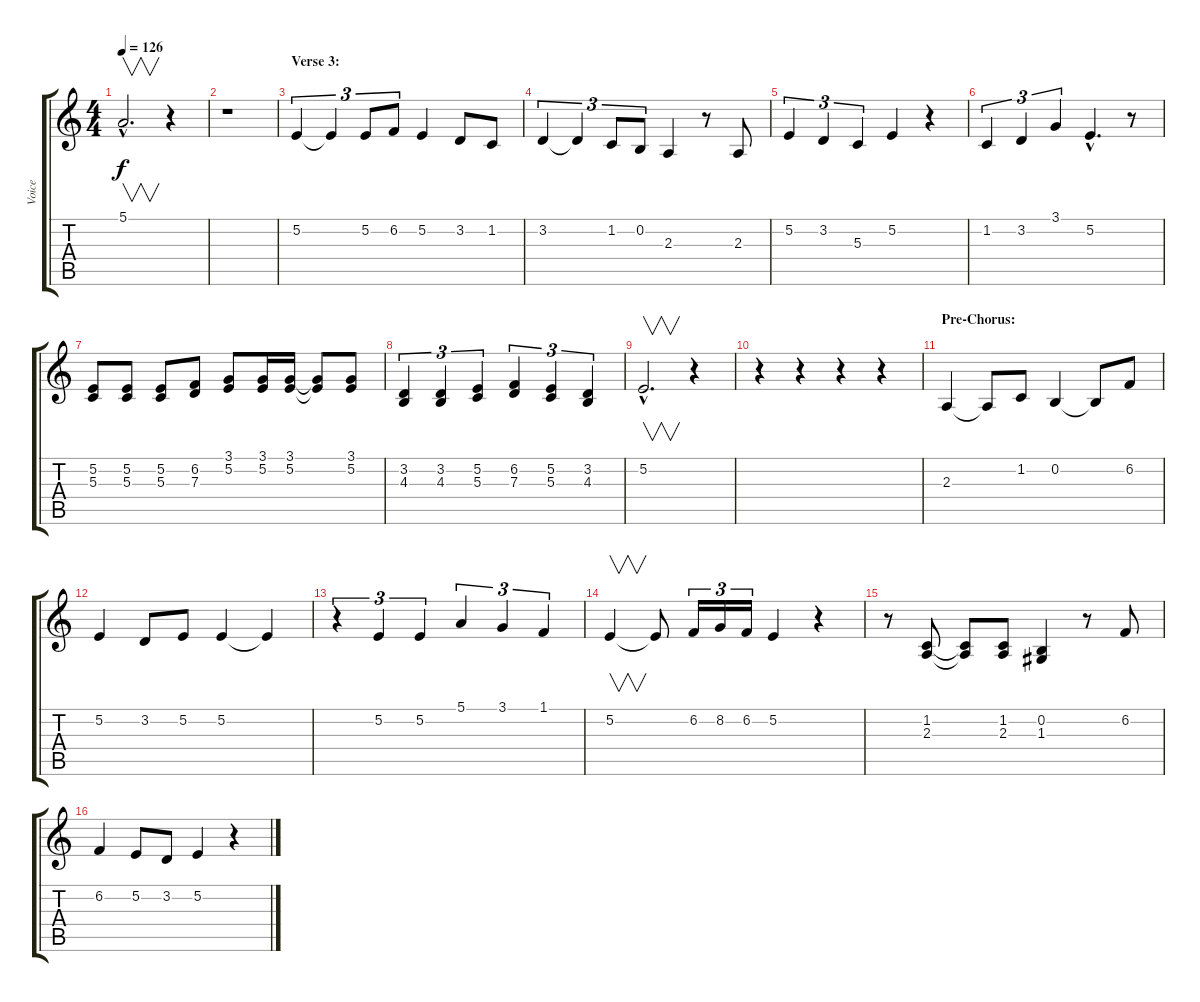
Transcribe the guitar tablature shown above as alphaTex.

\track ("Voice" "Voice") {instrument cello}
\staff {score tabs}
\tuning (E4 B3 G3 D3 A2 E2) {hide}
\ts (4 4)
\tempo 126
\clef g2
\ks c
5.1{hac}.2{v d dy f} r.4 |
r.1 |
\section ("" "Verse 3:")
5.2.4{tu (3 2)} 5.2{t}.4{tu (3 2)} 5.2.8{tu (3 2)} 6.2.8{tu (3 2)} 5.2.4 3.2.8 1.2.8 |
3.2.4{tu (3 2)} 3.2{t}.4{tu (3 2)} 1.2.8{tu (3 2)} 0.2.8{tu (3 2)} 2.3.4 r.8 2.3.8 |
5.2.4{tu (3 2)} 3.2.4{tu (3 2)} 5.3.4{tu (3 2)} 5.2.4 r.4 |
1.2.4{tu (3 2)} 3.2.4{tu (3 2)} 3.1.4{tu (3 2)} 5.2{hac}.4{d} r.8 |
(5.2 5.3).8 (5.2 5.3).8 (5.2 5.3).8 (6.2 7.3).8 (3.1 5.2).8 (3.1 5.2).16 (3.1 5.2).16 (3.1{t} 5.2{t}).8 (3.1 5.2).8 |
(3.2 4.3).4{tu (3 2)} (3.2 4.3).4{tu (3 2)} (5.2 5.3).4{tu (3 2)} (6.2 7.3).4{tu (3 2)} (5.2 5.3).4{tu (3 2)} (3.2 4.3).4{tu (3 2)} |
5.2{hac}.2{v d} r.4 |
r.4 r.4 r.4 r.4 |
\section ("" "Pre-Chorus:")
2.3.4 2.3{t}.8 1.2.8 0.2.4 0.2{t}.8 6.2.8 |
5.2.4 3.2.8 5.2.8 5.2.4 5.2{t}.4 |
r.4{tu (3 2)} 5.2.4{tu (3 2)} 5.2.4{tu (3 2)} 5.1.4{tu (3 2)} 3.1.4{tu (3 2)} 1.1.4{tu (3 2)} |
5.2.4{v} 5.2{t}.8 6.2.16{tu (3 2)} 8.2.16{tu (3 2)} 6.2.16{tu (3 2)} 5.2.4 r.4 |
r.8 (1.2 2.3).8 (1.2{t} 2.3{t}).8 (1.2 2.3).8 (0.2 1.3).4 r.8 6.2.8 |
6.2.4 5.2.8 3.2.8 5.2.4 r.4
